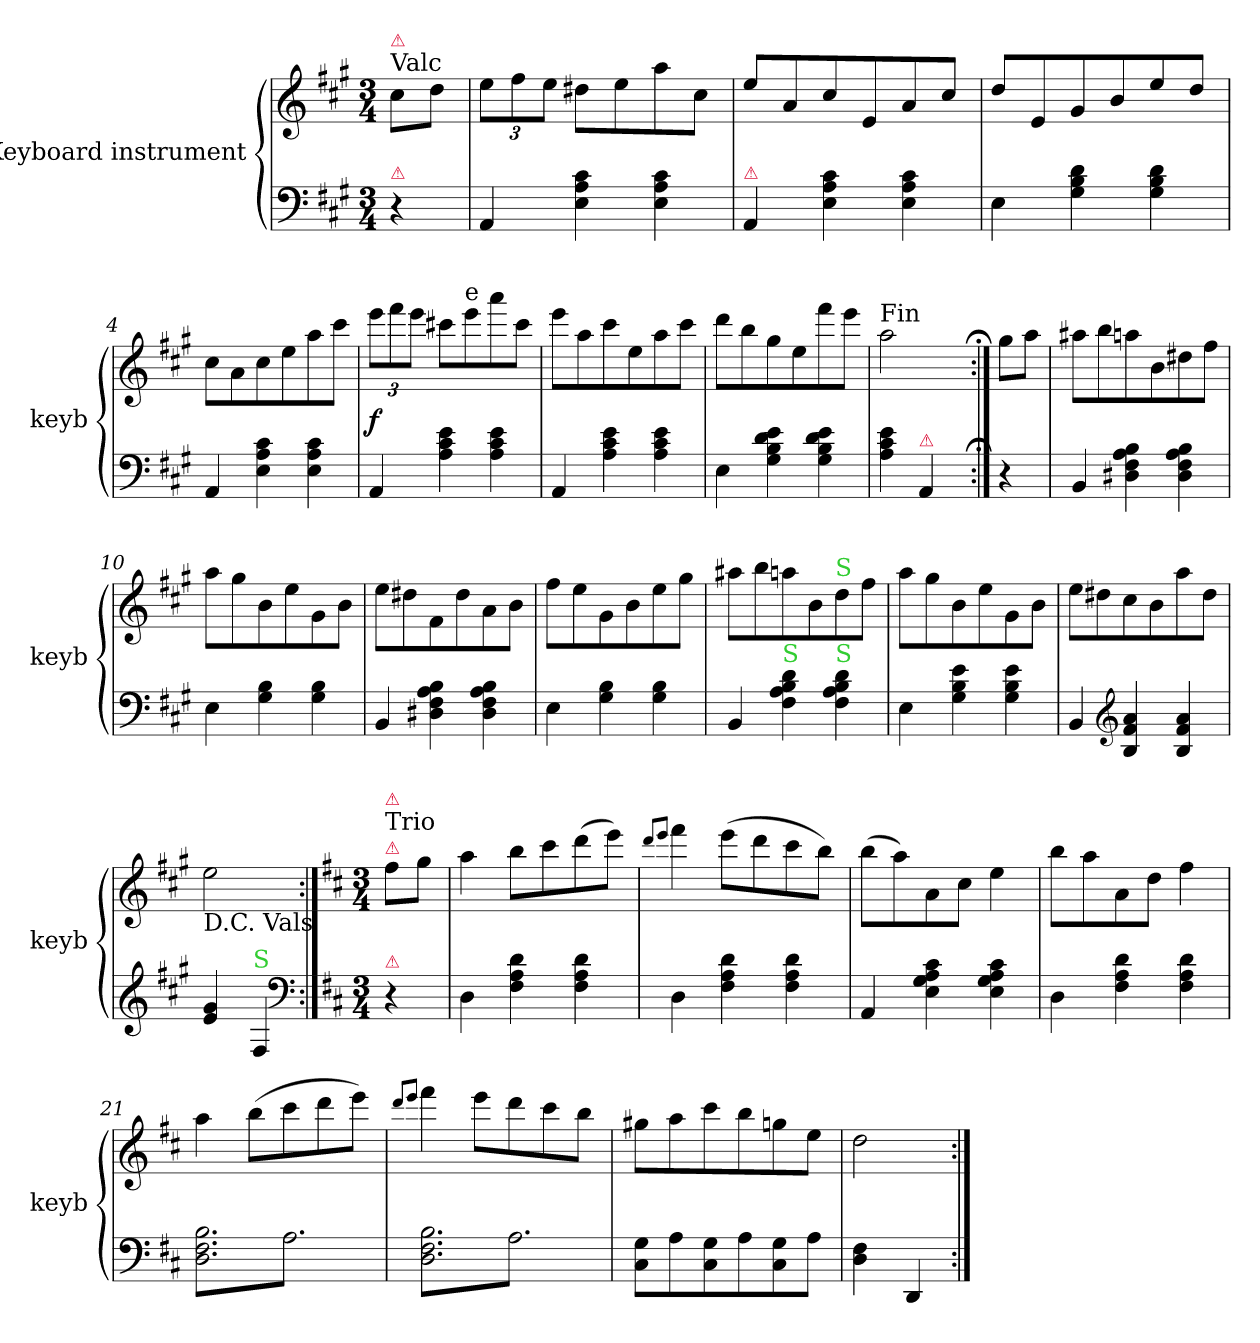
**kern	**kern	**dynam
*part1	*part1	*part1
*staff2	*staff1	*staff1/2
*I"Keyboard instrument	*	*
*I'keyb	*	*
*clefF4	*clefG2	*
*k[f#c#g#]	*k[f#c#g#]	*
*A:	*A:	*
*M3/4	*M3/4	*
=	=	=
!	!LO:TX:a:t=Valc	!
!	!LO:TX:a:color=crimson:t=⚠	!
!LO:TX:a:color=crimson:t=⚠	!	!
4r	8cc#\L	.
.	8dd\J	.
=1	=1	=1
4AA/	12ee\L	.
.	12ff#\	.
.	12ee\J	.
4E\ 4A\ 4c#\	8dd#X\L	.
.	8ee\	.
4E\ 4A\ 4c#\	8aa\	.
.	8cc#\J	.
=2	=2	=2
!LO:TX:a:color=crimson:t=⚠	!	!
4AA/	8ee/L	.
.	8a/	.
4E\ 4A\ 4c#\	8cc#/	.
.	8e/	.
4E\ 4A\ 4c#\	8a/	.
.	8cc#/J	.
=3	=3	=3
4E\	8dd/L	.
.	8e/	.
4G#\ 4B\ 4d\	8g#/	.
.	8b/	.
4G#\ 4B\ 4d\	8ee/	.
.	8dd/J	.
=4	=4	=4
4AA/	8cc#\L	.
.	8a\	.
4E\ 4A\ 4c#\	8cc#\	.
.	8ee\	.
4E\ 4A\ 4c#\	8aa\	.
.	8ccc#\J	.
=5	=5	=5
4AA/	12eee\L	f
.	12fff#\	.
.	12eee\J	.
4A\ 4c#\ 4e\	8ccc#X\L	.
!	!LO:TX:a:t=e	!
.	8eee\	.
4A\ 4c#\ 4e\	8aaa\	.
.	8ccc#\J	.
=6	=6	=6
4AA/	8eee\L	.
.	8aa\	.
4A\ 4c#\ 4e\	8ccc#\	.
.	8ee\	.
4A\ 4c#\ 4e\	8aa\	.
.	8ccc#\J	.
=7	=7	=7
4E\	8ddd\L	.
.	8bb\	.
4G#\ 4B\ 4d\ 4e\	8gg#\	.
.	8ee\	.
4G#\ 4B\ 4d\ 4e\	8fff#\	.
.	8eee\J	.
=	=	=
!	!LO:TX:a:t=Fin	!
4A\ 4c#\ 4e\	2aa\	.
!LO:TX:a:color=crimson:t=⚠	!	!
4AA/	.	.
=8:|!;	=8:|!;	=8:|!;
4r	8gg#\L	.
.	8aa\J	.
=9	=9	=9
4BB/	8aa#X\L	.
.	8bb\	.
4D#X\ 4F#\ 4A\ 4B\	8aan\	.
.	8b\	.
4D#\ 4F#\ 4A\ 4B\	8dd#X\	.
.	8ff#\J	.
=10	=10	=10
4E\	8aa\L	.
.	8gg#\	.
4G#\ 4B\	8b\	.
.	8ee\	.
4G#\ 4B\	8g#\	.
.	8b\J	.
=11	=11	=11
4BB/	8ee\L	.
.	8dd#X\	.
4D#X\ 4F#\ 4A\ 4B\	8f#\	.
.	8dd#\	.
4D#\ 4F#\ 4A\ 4B\	8a\	.
.	8b\J	.
=12	=12	=12
4E\	8ff#\L	.
.	8ee\	.
4G#\ 4B\	8g#\	.
.	8b\	.
4G#\ 4B\	8ee\	.
.	8gg#\J	.
=13	=13	=13
4BB/	8aa#X\L	.
.	8bb\	.
!LO:TX:a:color=limegreen:t=S	!	!
4F#\ 4A\ 4B\ 4d\	8aan\	.
.	8b\	.
!	!LO:TX:a:color=limegreen:t=S	!
!LO:TX:a:color=limegreen:t=S	!	!
4F#\ 4A\ 4B\ 4d\	8dd\	.
.	8ff#\J	.
=14	=14	=14
4E\	8aa\L	.
.	8gg#\	.
4G#\ 4B\ 4e\	8b\	.
.	8ee\	.
4G#\ 4B\ 4e\	8g#\	.
.	8b\J	.
=15	=15	=15
4BB/	8ee\L	.
.	8dd#X\	.
*clefG2	*	*
4B/ 4f#/ 4a/	8cc#\	.
.	8b\	.
4B/ 4f#/ 4a/	8aa\	.
.	8dd#\J	.
=	=	=
!	!LO:TX:b:t=D.C. Vals	!
4e/ 4g#/	2ee\	.
!LO:TX:a:color=limegreen:t=S	!	!
4F#/	.	.
*clefF4	*	*
=16:|!	=16:|!	=16:|!
*k[f#c#]	*k[f#c#]	*
*D:	*D:	*
*M3/4	*M3/4	*
!	!LO:TX:a:color=crimson:t=⚠	!
!	!LO:TX:a:t=Trio	!
!	!LO:TX:a:color=crimson:t=⚠	!
!LO:TX:a:color=crimson:t=⚠	!	!
4r	8ff#\L	.
.	8gg\J	.
=17	=17	=17
4D\	4aa\	.
4F#\ 4A\ 4d\	8bb\L	.
.	8ccc#\	.
4F#\ 4A\ 4d\	(8ddd\	.
.	8eee\J)	.
=18	=18	=18
.	8qqddd/L	.
.	8qqeee/J	.
4D\	4fff#\	.
4F#\ 4A\ 4d\	(8eee\L	.
.	8ddd\	.
4F#\ 4A\ 4d\	8ccc#\	.
.	8bb\J)	.
=19	=19	=19
4AA/	(8bb\L	.
.	8aa\)	.
4E\ 4G\ 4A\ 4c#\	8a\	.
.	8cc#\J	.
4E\ 4G\ 4A\ 4c#\	4ee\	.
=20	=20	=20
4D\	8bb\L	.
.	8aa\	.
4F#\ 4A\ 4d\	8a\	.
.	8dd\J	.
4F#\ 4A\ 4d\	4ff#\	.
=21	=21	=21
!LO:TX:a:color=crimson:t=⚠	!	!
*tremolo	*	*
8D\ 8F#\ 8B\L	4aa\	.
8A\	.	.
8D\ 8F#\ 8B\	(8bb\L	.
8A\	8ccc#\	.
8D\ 8F#\ 8B\	8ddd\	.
8A\J	8eee\J)	.
=22	=22	=22
.	8qqddd/L	.
.	8qqeee/J	.
8D\ 8F#\ 8B\L	4fff#\	.
8A\	.	.
8D\ 8F#\ 8B\	8eee\L	.
8A\	8ddd\	.
8D\ 8F#\ 8B\	8ccc#\	.
8A\J	8bb\J	.
*Xtremolo	*	*
=23	=23	=23
8C#\ 8G\L	8gg#X\L	.
8A\	8aa\	.
8C#\ 8G\	8ccc#\	.
8A\	8bb\	.
8C#\ 8G\	8ggn\	.
8A\J	8ee\J	.
=24	=24	=24
4D\ 4F#\	2dd\	.
4DD/	.	.
=:|!	=:|!	=:|!
*-	*-	*-
